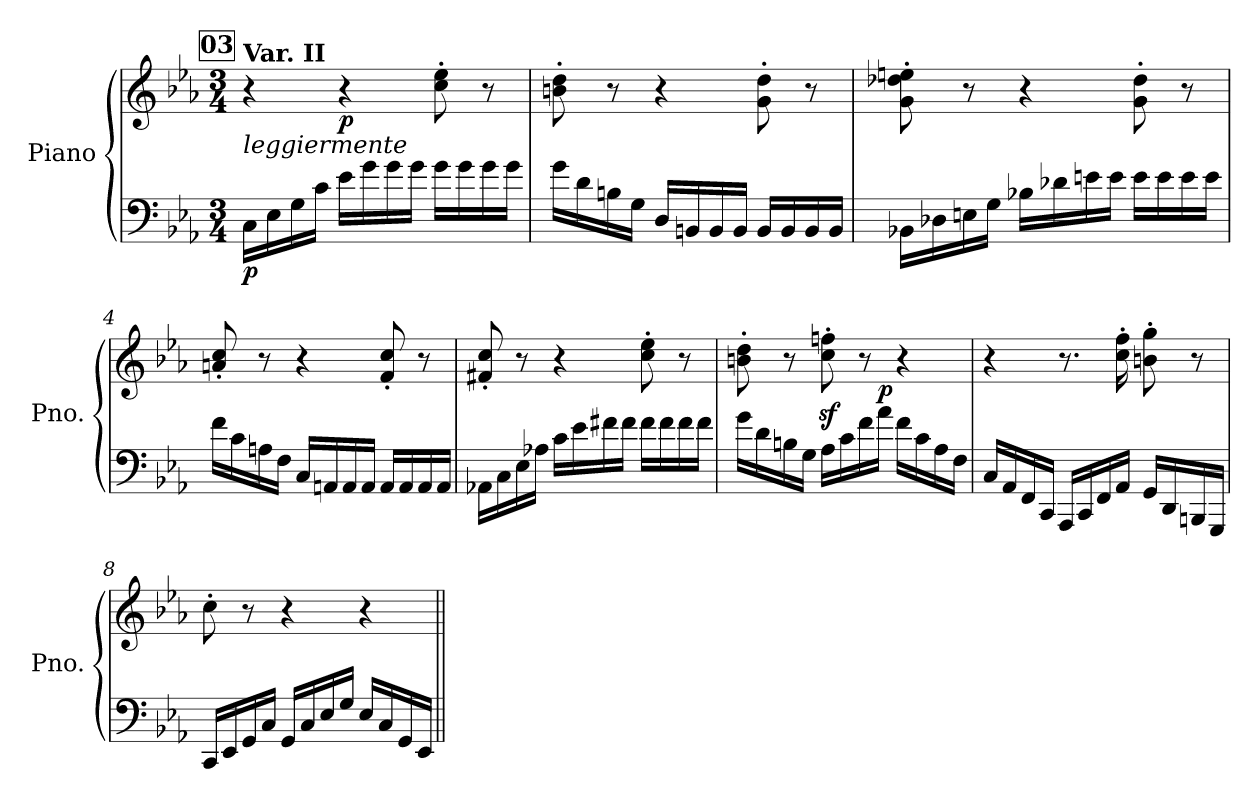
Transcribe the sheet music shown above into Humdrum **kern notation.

**kern	**kern	**dynam
*part1	*part1	*part1
*staff2	*staff1	*staff1/2
*I"Piano	*	*
*I'Pno.	*	*
*clefF4	*clefG2	*
*k[b-e-a-]	*k[b-e-a-]	*
*M3/4	*M3/4	*
!!LO:REH:place=s1:a:B:fs=14:t=03
=1	=1	=1
!	!LO:TX:b:i:t=leggiermente	!
!	!LO:TX:a:B:t=Var. II	!
!	!	!LO:DY:b=2
16C<\LL	4r	p
16E-<\	.	.
16G\	.	.
16c\JJ	.	.
!	!	!LO:DY:b
16e-<\LL	4r	p
16g<\	.	.
16g<\	.	.
16g<\JJ	.	.
16g<\LL	8cc\' 8ee-\'	.
16g<\	.	.
16g<\	8r	.
16g<\JJ	.	.
=2	=2	=2
16g<\LL	8bn\' 8dd\'	.
16d\	.	.
16Bn<\	8r	.
16G<\JJ	.	.
16D/LL	4r	.
16BBn</	.	.
16BB</	.	.
16BB</JJ	.	.
16BB</LL	8g\' 8dd\'	.
16BB</	.	.
16BB</	8r	.
16BB</JJ	.	.
!!LO:LB:g=z
=3	=3	=3
16BB-X<\LL	8g\' 8dd-X\' 8een\'	.
16D-X<\	.	.
16En<\	8r	.
16G<\JJ	.	.
16B-X<\LL	4r	.
16d-X\	.	.
16en\	.	.
16e<\JJ	.	.
16e<\LL	8g\' 8dd-\'	.
16e<\	.	.
16e<\	8r	.
16e<\JJ	.	.
=4	=4	=4
16f<\LL	8an/' 8cc/'	.
16c\	.	.
16An<\	8r	.
16F<\JJ	.	.
16C/LL	4r	.
16AAn</	.	.
16AA</	.	.
16AA</JJ	.	.
16AA</LL	8f/' 8cc/'	.
16AA</	.	.
16AA</	8r	.
16AA</JJ	.	.
!!LO:LB:g=z
=5	=5	=5
16AA-X<\LL	8f#X/' 8cc/'	.
16C\	.	.
16E-<\	8r	.
16A-X\JJ	.	.
16c\LL	4r	.
16e-<\	.	.
16f#X<\	.	.
16f#<\JJ	.	.
16f#<\LL	8cc\' 8ee-\'	.
16f#<\	.	.
16f#<\	8r	.
16f#<\JJ	.	.
=6	=6	=6
16g<\LL	8bn\' 8dd\'	.
16d\	.	.
16Bn\	8r	.
16G<\JJ	.	.
16A-<\LL	8cc\z<' 8ffn\z<'	.
16c\	.	.
16f\	8r	.
!	!	!LO:DY:a=2
16a-<\JJ	.	p
16f<\LL	4r	.
16c\	.	.
16A-<\	.	.
16F<\JJ	.	.
!!LO:LB:g=z
=7	=7	=7
16C/LL	4r	.
16AA-</	.	.
16FF</	.	.
16CC/JJ	.	.
16AAA-/LL	8.r	.
16CC/	.	.
16FF/	.	.
16AA-</JJ	16cc\' 16ff\'	.
16GG</LL	8bn\' 8gg\'	.
16DD/	.	.
16BBBn/	8r	.
16GGG/JJ	.	.
=8	=8	=8
16CC</LL	8cc'\	.
16EE-/	.	.
16GG/	8r	.
16C/JJ	.	.
16GG</LL	4r	.
16C/	.	.
16E-/	.	.
16G/JJ	.	.
16E-/LL	4r	.
16C/	.	.
16GG/	.	.
16EE-/JJ	.	.
=||	=||	=||
*-	*-	*-
